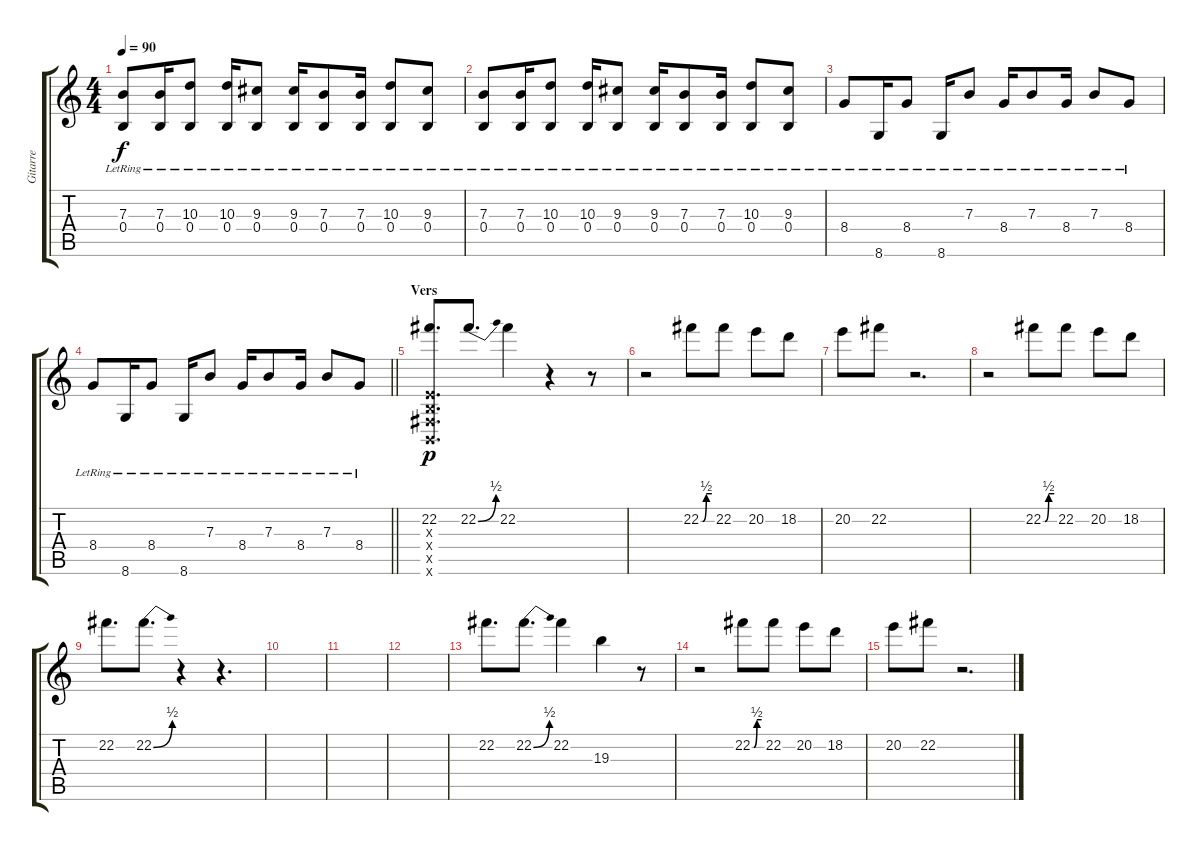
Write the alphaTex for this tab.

\track ("Gitarre" "Gitarre") {instrument distortionguitar}
\staff {score tabs}
\tuning (Db4 Ab3 E3 B2 Gb2 B1) {hide}
\ts (4 4)
\tempo 90
\clef g2
\ks c
(7.3{lr} 0.4{lr}).8{dy f} (7.3{lr} 0.4{lr}).16 (10.3{lr} 0.4{lr}).8 (10.3{lr} 0.4{lr}).16 (9.3{lr} 0.4{lr}).8 (9.3{lr} 0.4{lr}).16 (7.3{lr} 0.4{lr}).8 (7.3{lr} 0.4{lr}).16 (10.3{lr} 0.4{lr}).8 (9.3{lr} 0.4{lr}).8 |
(7.3{lr} 0.4{lr}).8 (7.3{lr} 0.4{lr}).16 (10.3{lr} 0.4{lr}).8 (10.3{lr} 0.4{lr}).16 (9.3{lr} 0.4{lr}).8 (9.3{lr} 0.4{lr}).16 (7.3{lr} 0.4{lr}).8 (7.3{lr} 0.4{lr}).16 (10.3{lr} 0.4{lr}).8 (9.3{lr} 0.4{lr}).8 |
8.4{lr}.8 8.6{lr}.16 8.4{lr}.8 8.6{lr}.16 7.3{lr}.8 8.4{lr}.16 7.3{lr}.8 8.4{lr}.16 7.3{lr}.8 8.4{lr}.8 |
\barLineRight lightlight
8.4{lr}.8 8.6{lr}.16 8.4{lr}.8 8.6{lr}.16 7.3{lr}.8 8.4{lr}.16 7.3{lr}.8 8.4{lr}.16 7.3{lr}.8 8.4{lr}.8 |
\section ("" "Vers")
(22.2 0.3{x} 0.4{x} 0.5{x} 0.6{x}).8{d dy p volume 13 instrument distortionguitar} 22.2{be (bend 0 0 60 2)}.8{d} 22.2.4 r.4 r.8 |
r.2 22.2{be (custom 0 0 10 0 30 2 60 2)}.8 22.2.8 20.2.8 18.2.8 |
20.2.8 22.2.8 r.2{d} |
r.2 22.2{be (custom 0 0 10 0 30 2 60 2)}.8 22.2.8 20.2.8 18.2.8 |
22.2.8{d} 22.2{be (bend 0 0 60 2)}.8{d} r.4 r.4{d} |
|
|
|
22.2.8{d} 22.2{be (bend 0 0 60 2)}.8{d} 22.2.4 19.3.4 r.8 |
r.2 22.2{be (custom 0 0 10 0 30 2 60 2)}.8 22.2.8 20.2.8 18.2.8 |
20.2.8 22.2.8 r.2{d}
